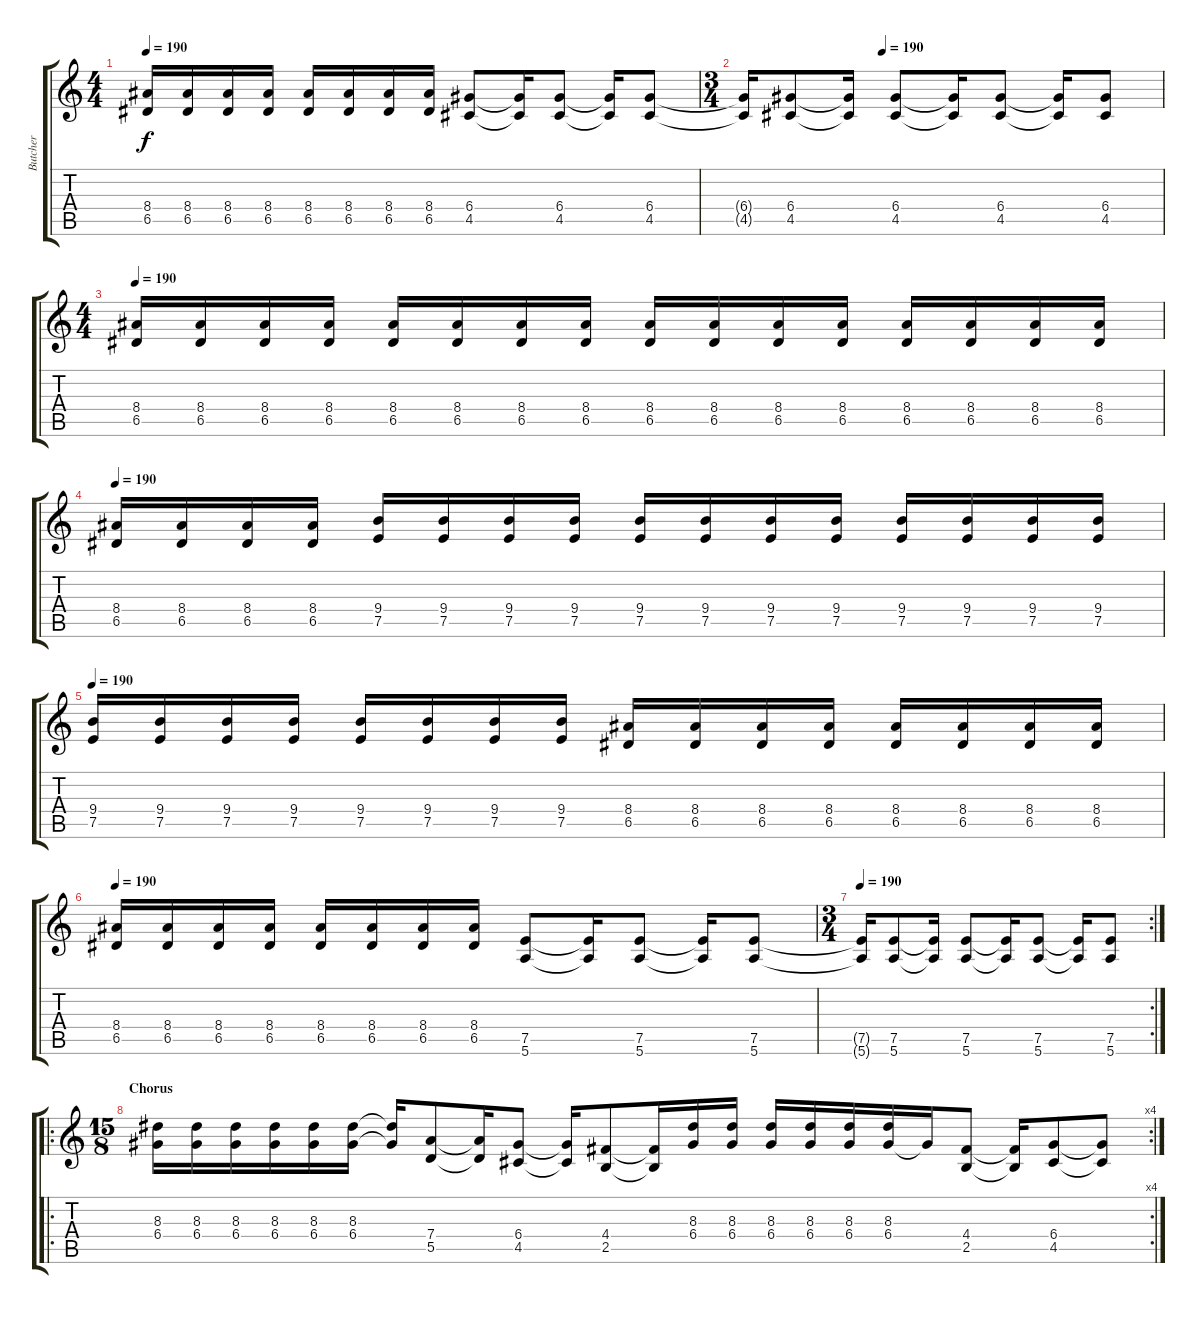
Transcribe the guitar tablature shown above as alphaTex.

\track ("Butcher" "Butcher") {instrument distortionguitar}
\staff {score tabs}
\tuning (E4 B3 G3 D3 A2 E2) {hide}
\ts (4 4)
\tempo 190
\clef g2
\ks c
(8.4 6.5).16{dy f} (8.4 6.5).16 (8.4 6.5).16 (8.4 6.5).16 (8.4 6.5).16 (8.4 6.5).16 (8.4 6.5).16 (8.4 6.5).16 (6.4 4.5).8 (6.4{t} 4.5{t}).16 (6.4 4.5).8 (6.4{t} 4.5{t}).16 (6.4 4.5).8 |
\ts (3 4)
\tempo (190 0.3333333333333333)
(6.4{t} 4.5{t}).16 (6.4 4.5).8 (6.4{t} 4.5{t}).16 (6.4 4.5).8 (6.4{t} 4.5{t}).16 (6.4 4.5).8 (6.4{t} 4.5{t}).16 (6.4 4.5).8 |
\ts (4 4)
\tempo 190
(8.4 6.5).16 (8.4 6.5).16 (8.4 6.5).16 (8.4 6.5).16 (8.4 6.5).16 (8.4 6.5).16 (8.4 6.5).16 (8.4 6.5).16 (8.4 6.5).16 (8.4 6.5).16 (8.4 6.5).16 (8.4 6.5).16 (8.4 6.5).16 (8.4 6.5).16 (8.4 6.5).16 (8.4 6.5).16 |
\tempo 190
(8.4 6.5).16 (8.4 6.5).16 (8.4 6.5).16 (8.4 6.5).16 (9.4 7.5).16 (9.4 7.5).16 (9.4 7.5).16 (9.4 7.5).16 (9.4 7.5).16 (9.4 7.5).16 (9.4 7.5).16 (9.4 7.5).16 (9.4 7.5).16 (9.4 7.5).16 (9.4 7.5).16 (9.4 7.5).16 |
\tempo 190
(9.4 7.5).16 (9.4 7.5).16 (9.4 7.5).16 (9.4 7.5).16 (9.4 7.5).16 (9.4 7.5).16 (9.4 7.5).16 (9.4 7.5).16 (8.4 6.5).16 (8.4 6.5).16 (8.4 6.5).16 (8.4 6.5).16 (8.4 6.5).16 (8.4 6.5).16 (8.4 6.5).16 (8.4 6.5).16 |
\tempo 190
(8.4 6.5).16 (8.4 6.5).16 (8.4 6.5).16 (8.4 6.5).16 (8.4 6.5).16 (8.4 6.5).16 (8.4 6.5).16 (8.4 6.5).16 (7.5 5.6).8 (7.5{t} 5.6{t}).16 (7.5 5.6).8 (7.5{t} 5.6{t}).16 (7.5 5.6).8 |
\rc 2
\ts (3 4)
\tempo 190
(7.5{t} 5.6{t}).16 (7.5 5.6).8 (7.5{t} 5.6{t}).16 (7.5 5.6).8 (7.5{t} 5.6{t}).16 (7.5 5.6).8 (7.5{t} 5.6{t}).16 (7.5 5.6).8 |
\ro
\rc 4
\ts (15 8)
\section ("" "Chorus")
(8.3 6.4).16 (8.3 6.4).16 (8.3 6.4).16 (8.3 6.4).16 (8.3 6.4).16 (8.3 6.4).16 (8.3{t} 6.4{t}).16 (7.4 5.5).8 (7.4{t} 5.5{t}).16 (6.4 4.5).8 (6.4{t} 4.5{t}).16 (4.4 2.5).8 (4.4{t} 2.5{t}).16 (8.3 6.4).16 (8.3 6.4).16 (8.3 6.4).16 (8.3 6.4).16 (8.3 6.4).16 (8.3 6.4).16 6.4{t}.16 (4.4 2.5).8 (4.4{t} 2.5{t}).16 (6.4 4.5).8 (6.4{t} 4.5{t}).8
